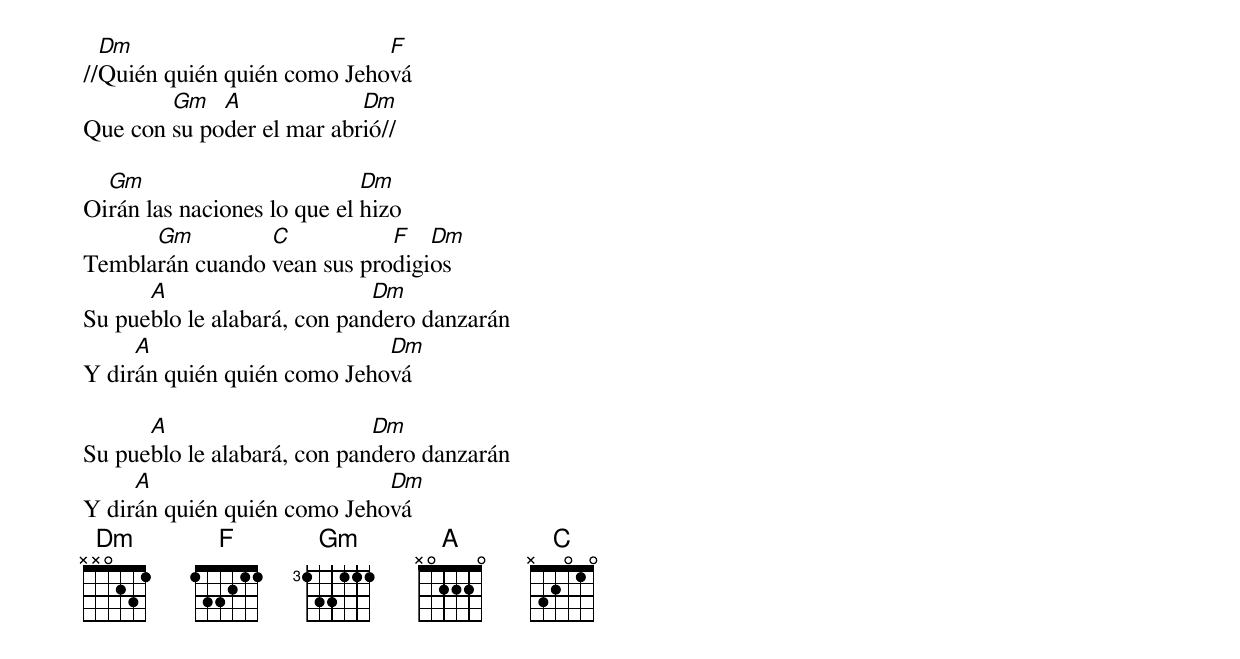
  Dm                         F
//Quién quién quién como Jehová
        Gm   A             Dm
Que con su poder el mar abrió//

  Gm                         Dm
Oirán las naciones lo que el hizo
      Gm         C           F   Dm
Temblarán cuando vean sus prodigios
      A                      Dm
Su pueblo le alabará, con pandero danzarán
     A                       Dm
Y dirán quién quién como Jehová

      A                      Dm
Su pueblo le alabará, con pandero danzarán
     A                       Dm
Y dirán quién quién como Jehová
